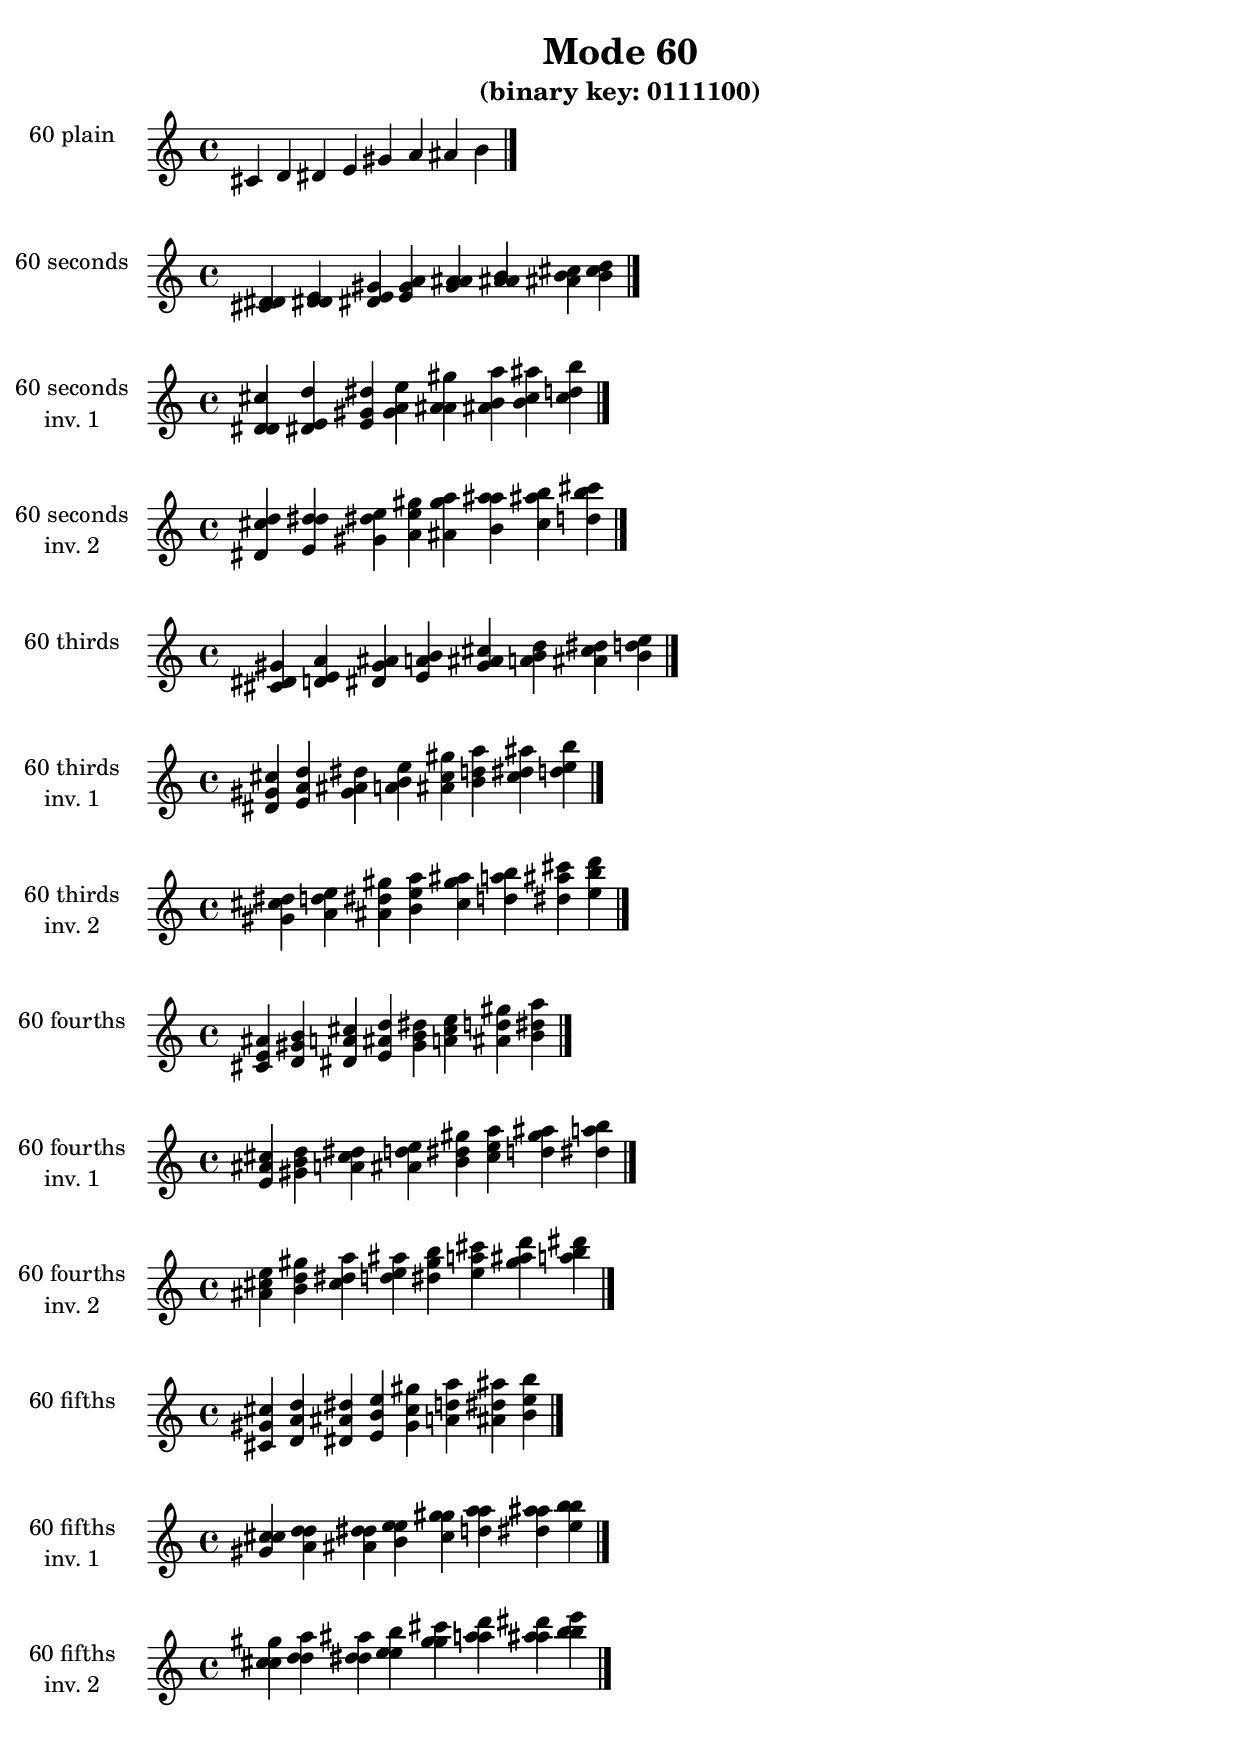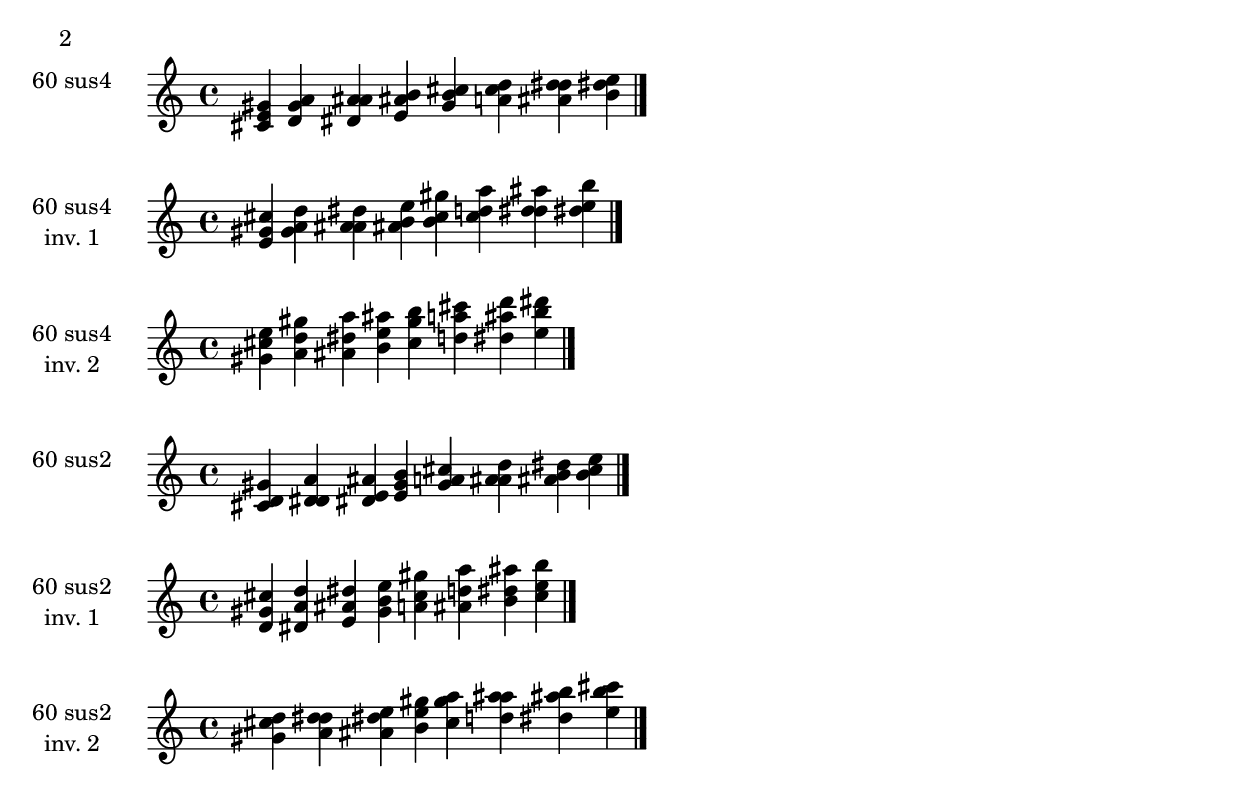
\version "2.19.0"

\header {
  title = "Mode 60"
  subtitle = "(binary key: 0111100)"
 %% Remove default LilyPond tagline
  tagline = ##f
}

\paper {
  #(set-paper-size "a4")
}

global = {
  \key c \major
  \time 4/4
  \tempo 4=100
}

\book {
  \score {
    \new Staff \with {
      instrumentName =  \markup { \column {
         \hcenter-in #14 \line { 60 plain }
         \hcenter-in #14 \line {  } } }
      midiInstrument = "oboe"
    } { \accidentalStyle "default"
        \cadenzaOn cis' d' dis' e' gis' a' ais' b'  \cadenzaOff \bar "|." }
    \layout { }
  }
  \score {
    \new Staff \with {
      instrumentName =  \markup { \column {
         \hcenter-in #14 \line { 60 seconds }
         \hcenter-in #14 \line {  } } }
      midiInstrument = "oboe"
    } { \accidentalStyle "default"
        \cadenzaOn <cis' d' dis'> <d' dis' e'> <dis' e' gis'> <e' gis' a'> <gis' a' ais'> <a' ais' b'> <ais' b' cis''> <b' cis'' d''>  \cadenzaOff \bar "|." }
    \layout { }
  }
  \score {
    \new Staff \with {
      instrumentName =  \markup { \column {
         \hcenter-in #14 \line { 60 seconds }
         \hcenter-in #14 \line { inv. 1 } } }
      midiInstrument = "oboe"
    } { \accidentalStyle "default"
        \cadenzaOn <d' dis' cis''> <dis' e' d''> <e' gis' dis''> <gis' a' e''> <a' ais' gis''> <ais' b' a''> <b' cis'' ais''> <cis'' d'' b''>  \cadenzaOff \bar "|." }
    \layout { }
  }
  \score {
    \new Staff \with {
      instrumentName =  \markup { \column {
         \hcenter-in #14 \line { 60 seconds }
         \hcenter-in #14 \line { inv. 2 } } }
      midiInstrument = "oboe"
    } { \accidentalStyle "default"
        \cadenzaOn <dis' cis'' d''> <e' d'' dis''> <gis' dis'' e''> <a' e'' gis''> <ais' gis'' a''> <b' a'' ais''> <cis'' ais'' b''> <d'' b'' cis'''>  \cadenzaOff \bar "|." }
    \layout { }
  }
  \score {
    \new Staff \with {
      instrumentName =  \markup { \column {
         \hcenter-in #14 \line { 60 thirds }
         \hcenter-in #14 \line {  } } }
      midiInstrument = "oboe"
    } { \accidentalStyle "default"
        \cadenzaOn <cis' dis' gis'> <d' e' a'> <dis' gis' ais'> <e' a' b'> <gis' ais' cis''> <a' b' d''> <ais' cis'' dis''> <b' d'' e''>  \cadenzaOff \bar "|." }
    \layout { }
  }
  \score {
    \new Staff \with {
      instrumentName =  \markup { \column {
         \hcenter-in #14 \line { 60 thirds }
         \hcenter-in #14 \line { inv. 1 } } }
      midiInstrument = "oboe"
    } { \accidentalStyle "default"
        \cadenzaOn <dis' gis' cis''> <e' a' d''> <gis' ais' dis''> <a' b' e''> <ais' cis'' gis''> <b' d'' a''> <cis'' dis'' ais''> <d'' e'' b''>  \cadenzaOff \bar "|." }
    \layout { }
  }
  \score {
    \new Staff \with {
      instrumentName =  \markup { \column {
         \hcenter-in #14 \line { 60 thirds }
         \hcenter-in #14 \line { inv. 2 } } }
      midiInstrument = "oboe"
    } { \accidentalStyle "default"
        \cadenzaOn <gis' cis'' dis''> <a' d'' e''> <ais' dis'' gis''> <b' e'' a''> <cis'' gis'' ais''> <d'' a'' b''> <dis'' ais'' cis'''> <e'' b'' d'''>  \cadenzaOff \bar "|." }
    \layout { }
  }
  \score {
    \new Staff \with {
      instrumentName =  \markup { \column {
         \hcenter-in #14 \line { 60 fourths }
         \hcenter-in #14 \line {  } } }
      midiInstrument = "oboe"
    } { \accidentalStyle "default"
        \cadenzaOn <cis' e' ais'> <d' gis' b'> <dis' a' cis''> <e' ais' d''> <gis' b' dis''> <a' cis'' e''> <ais' d'' gis''> <b' dis'' a''>  \cadenzaOff \bar "|." }
    \layout { }
  }
  \score {
    \new Staff \with {
      instrumentName =  \markup { \column {
         \hcenter-in #14 \line { 60 fourths }
         \hcenter-in #14 \line { inv. 1 } } }
      midiInstrument = "oboe"
    } { \accidentalStyle "default"
        \cadenzaOn <e' ais' cis''> <gis' b' d''> <a' cis'' dis''> <ais' d'' e''> <b' dis'' gis''> <cis'' e'' a''> <d'' gis'' ais''> <dis'' a'' b''>  \cadenzaOff \bar "|." }
    \layout { }
  }
  \score {
    \new Staff \with {
      instrumentName =  \markup { \column {
         \hcenter-in #14 \line { 60 fourths }
         \hcenter-in #14 \line { inv. 2 } } }
      midiInstrument = "oboe"
    } { \accidentalStyle "default"
        \cadenzaOn <ais' cis'' e''> <b' d'' gis''> <cis'' dis'' a''> <d'' e'' ais''> <dis'' gis'' b''> <e'' a'' cis'''> <gis'' ais'' d'''> <a'' b'' dis'''>  \cadenzaOff \bar "|." }
    \layout { }
  }
  \score {
    \new Staff \with {
      instrumentName =  \markup { \column {
         \hcenter-in #14 \line { 60 fifths }
         \hcenter-in #14 \line {  } } }
      midiInstrument = "oboe"
    } { \accidentalStyle "default"
        \cadenzaOn <cis' gis' cis''> <d' a' d''> <dis' ais' dis''> <e' b' e''> <gis' cis'' gis''> <a' d'' a''> <ais' dis'' ais''> <b' e'' b''>  \cadenzaOff \bar "|." }
    \layout { }
  }
  \score {
    \new Staff \with {
      instrumentName =  \markup { \column {
         \hcenter-in #14 \line { 60 fifths }
         \hcenter-in #14 \line { inv. 1 } } }
      midiInstrument = "oboe"
    } { \accidentalStyle "default"
        \cadenzaOn <gis' cis'' cis''> <a' d'' d''> <ais' dis'' dis''> <b' e'' e''> <cis'' gis'' gis''> <d'' a'' a''> <dis'' ais'' ais''> <e'' b'' b''>  \cadenzaOff \bar "|." }
    \layout { }
  }
  \score {
    \new Staff \with {
      instrumentName =  \markup { \column {
         \hcenter-in #14 \line { 60 fifths }
         \hcenter-in #14 \line { inv. 2 } } }
      midiInstrument = "oboe"
    } { \accidentalStyle "default"
        \cadenzaOn <cis'' cis'' gis''> <d'' d'' a''> <dis'' dis'' ais''> <e'' e'' b''> <gis'' gis'' cis'''> <a'' a'' d'''> <ais'' ais'' dis'''> <b'' b'' e'''>  \cadenzaOff \bar "|." }
    \layout { }
  }
  \score {
    \new Staff \with {
      instrumentName =  \markup { \column {
         \hcenter-in #14 \line { 60 sus4 }
         \hcenter-in #14 \line {  } } }
      midiInstrument = "oboe"
    } { \accidentalStyle "default"
        \cadenzaOn <cis' e' gis'> <d' gis' a'> <dis' a' ais'> <e' ais' b'> <gis' b' cis''> <a' cis'' d''> <ais' d'' dis''> <b' dis'' e''>  \cadenzaOff \bar "|." }
    \layout { }
  }
  \score {
    \new Staff \with {
      instrumentName =  \markup { \column {
         \hcenter-in #14 \line { 60 sus4 }
         \hcenter-in #14 \line { inv. 1 } } }
      midiInstrument = "oboe"
    } { \accidentalStyle "default"
        \cadenzaOn <e' gis' cis''> <gis' a' d''> <a' ais' dis''> <ais' b' e''> <b' cis'' gis''> <cis'' d'' a''> <d'' dis'' ais''> <dis'' e'' b''>  \cadenzaOff \bar "|." }
    \layout { }
  }
  \score {
    \new Staff \with {
      instrumentName =  \markup { \column {
         \hcenter-in #14 \line { 60 sus4 }
         \hcenter-in #14 \line { inv. 2 } } }
      midiInstrument = "oboe"
    } { \accidentalStyle "default"
        \cadenzaOn <gis' cis'' e''> <a' d'' gis''> <ais' dis'' a''> <b' e'' ais''> <cis'' gis'' b''> <d'' a'' cis'''> <dis'' ais'' d'''> <e'' b'' dis'''>  \cadenzaOff \bar "|." }
    \layout { }
  }
  \score {
    \new Staff \with {
      instrumentName =  \markup { \column {
         \hcenter-in #14 \line { 60 sus2 }
         \hcenter-in #14 \line {  } } }
      midiInstrument = "oboe"
    } { \accidentalStyle "default"
        \cadenzaOn <cis' d' gis'> <d' dis' a'> <dis' e' ais'> <e' gis' b'> <gis' a' cis''> <a' ais' d''> <ais' b' dis''> <b' cis'' e''>  \cadenzaOff \bar "|." }
    \layout { }
  }
  \score {
    \new Staff \with {
      instrumentName =  \markup { \column {
         \hcenter-in #14 \line { 60 sus2 }
         \hcenter-in #14 \line { inv. 1 } } }
      midiInstrument = "oboe"
    } { \accidentalStyle "default"
        \cadenzaOn <d' gis' cis''> <dis' a' d''> <e' ais' dis''> <gis' b' e''> <a' cis'' gis''> <ais' d'' a''> <b' dis'' ais''> <cis'' e'' b''>  \cadenzaOff \bar "|." }
    \layout { }
  }
  \score {
    \new Staff \with {
      instrumentName =  \markup { \column {
         \hcenter-in #14 \line { 60 sus2 }
         \hcenter-in #14 \line { inv. 2 } } }
      midiInstrument = "oboe"
    } { \accidentalStyle "default"
        \cadenzaOn <gis' cis'' d''> <a' d'' dis''> <ais' dis'' e''> <b' e'' gis''> <cis'' gis'' a''> <d'' a'' ais''> <dis'' ais'' b''> <e'' b'' cis'''>  \cadenzaOff \bar "|." }
    \layout { }
  }
}

\book {
  \bookOutputSuffix "plain_"
  \score {
    \new Staff \with {
      instrumentName =  \markup { \column {
         \hcenter-in #14 \line { 60 plain }
         \hcenter-in #14 \line {  } } }
      midiInstrument = "oboe"
    } { \accidentalStyle "default"
        \cadenzaOn cis' d' dis' e' gis' a' ais' b'  \cadenzaOff \bar "|." }
    \midi { }
  }
}
\book {
  \bookOutputSuffix "seconds_"
  \score {
    \new Staff \with {
      instrumentName =  \markup { \column {
         \hcenter-in #14 \line { 60 seconds }
         \hcenter-in #14 \line {  } } }
      midiInstrument = "oboe"
    } { \accidentalStyle "default"
        \cadenzaOn <cis' d' dis'> <d' dis' e'> <dis' e' gis'> <e' gis' a'> <gis' a' ais'> <a' ais' b'> <ais' b' cis''> <b' cis'' d''>  \cadenzaOff \bar "|." }
    \midi { }
  }
}
\book {
  \bookOutputSuffix "seconds_inv. 1"
  \score {
    \new Staff \with {
      instrumentName =  \markup { \column {
         \hcenter-in #14 \line { 60 seconds }
         \hcenter-in #14 \line { inv. 1 } } }
      midiInstrument = "oboe"
    } { \accidentalStyle "default"
        \cadenzaOn <d' dis' cis''> <dis' e' d''> <e' gis' dis''> <gis' a' e''> <a' ais' gis''> <ais' b' a''> <b' cis'' ais''> <cis'' d'' b''>  \cadenzaOff \bar "|." }
    \midi { }
  }
}
\book {
  \bookOutputSuffix "seconds_inv. 2"
  \score {
    \new Staff \with {
      instrumentName =  \markup { \column {
         \hcenter-in #14 \line { 60 seconds }
         \hcenter-in #14 \line { inv. 2 } } }
      midiInstrument = "oboe"
    } { \accidentalStyle "default"
        \cadenzaOn <dis' cis'' d''> <e' d'' dis''> <gis' dis'' e''> <a' e'' gis''> <ais' gis'' a''> <b' a'' ais''> <cis'' ais'' b''> <d'' b'' cis'''>  \cadenzaOff \bar "|." }
    \midi { }
  }
}
\book {
  \bookOutputSuffix "thirds_"
  \score {
    \new Staff \with {
      instrumentName =  \markup { \column {
         \hcenter-in #14 \line { 60 thirds }
         \hcenter-in #14 \line {  } } }
      midiInstrument = "oboe"
    } { \accidentalStyle "default"
        \cadenzaOn <cis' dis' gis'> <d' e' a'> <dis' gis' ais'> <e' a' b'> <gis' ais' cis''> <a' b' d''> <ais' cis'' dis''> <b' d'' e''>  \cadenzaOff \bar "|." }
    \midi { }
  }
}
\book {
  \bookOutputSuffix "thirds_inv. 1"
  \score {
    \new Staff \with {
      instrumentName =  \markup { \column {
         \hcenter-in #14 \line { 60 thirds }
         \hcenter-in #14 \line { inv. 1 } } }
      midiInstrument = "oboe"
    } { \accidentalStyle "default"
        \cadenzaOn <dis' gis' cis''> <e' a' d''> <gis' ais' dis''> <a' b' e''> <ais' cis'' gis''> <b' d'' a''> <cis'' dis'' ais''> <d'' e'' b''>  \cadenzaOff \bar "|." }
    \midi { }
  }
}
\book {
  \bookOutputSuffix "thirds_inv. 2"
  \score {
    \new Staff \with {
      instrumentName =  \markup { \column {
         \hcenter-in #14 \line { 60 thirds }
         \hcenter-in #14 \line { inv. 2 } } }
      midiInstrument = "oboe"
    } { \accidentalStyle "default"
        \cadenzaOn <gis' cis'' dis''> <a' d'' e''> <ais' dis'' gis''> <b' e'' a''> <cis'' gis'' ais''> <d'' a'' b''> <dis'' ais'' cis'''> <e'' b'' d'''>  \cadenzaOff \bar "|." }
    \midi { }
  }
}
\book {
  \bookOutputSuffix "fourths_"
  \score {
    \new Staff \with {
      instrumentName =  \markup { \column {
         \hcenter-in #14 \line { 60 fourths }
         \hcenter-in #14 \line {  } } }
      midiInstrument = "oboe"
    } { \accidentalStyle "default"
        \cadenzaOn <cis' e' ais'> <d' gis' b'> <dis' a' cis''> <e' ais' d''> <gis' b' dis''> <a' cis'' e''> <ais' d'' gis''> <b' dis'' a''>  \cadenzaOff \bar "|." }
    \midi { }
  }
}
\book {
  \bookOutputSuffix "fourths_inv. 1"
  \score {
    \new Staff \with {
      instrumentName =  \markup { \column {
         \hcenter-in #14 \line { 60 fourths }
         \hcenter-in #14 \line { inv. 1 } } }
      midiInstrument = "oboe"
    } { \accidentalStyle "default"
        \cadenzaOn <e' ais' cis''> <gis' b' d''> <a' cis'' dis''> <ais' d'' e''> <b' dis'' gis''> <cis'' e'' a''> <d'' gis'' ais''> <dis'' a'' b''>  \cadenzaOff \bar "|." }
    \midi { }
  }
}
\book {
  \bookOutputSuffix "fourths_inv. 2"
  \score {
    \new Staff \with {
      instrumentName =  \markup { \column {
         \hcenter-in #14 \line { 60 fourths }
         \hcenter-in #14 \line { inv. 2 } } }
      midiInstrument = "oboe"
    } { \accidentalStyle "default"
        \cadenzaOn <ais' cis'' e''> <b' d'' gis''> <cis'' dis'' a''> <d'' e'' ais''> <dis'' gis'' b''> <e'' a'' cis'''> <gis'' ais'' d'''> <a'' b'' dis'''>  \cadenzaOff \bar "|." }
    \midi { }
  }
}
\book {
  \bookOutputSuffix "fifths_"
  \score {
    \new Staff \with {
      instrumentName =  \markup { \column {
         \hcenter-in #14 \line { 60 fifths }
         \hcenter-in #14 \line {  } } }
      midiInstrument = "oboe"
    } { \accidentalStyle "default"
        \cadenzaOn <cis' gis' cis''> <d' a' d''> <dis' ais' dis''> <e' b' e''> <gis' cis'' gis''> <a' d'' a''> <ais' dis'' ais''> <b' e'' b''>  \cadenzaOff \bar "|." }
    \midi { }
  }
}
\book {
  \bookOutputSuffix "fifths_inv. 1"
  \score {
    \new Staff \with {
      instrumentName =  \markup { \column {
         \hcenter-in #14 \line { 60 fifths }
         \hcenter-in #14 \line { inv. 1 } } }
      midiInstrument = "oboe"
    } { \accidentalStyle "default"
        \cadenzaOn <gis' cis'' cis''> <a' d'' d''> <ais' dis'' dis''> <b' e'' e''> <cis'' gis'' gis''> <d'' a'' a''> <dis'' ais'' ais''> <e'' b'' b''>  \cadenzaOff \bar "|." }
    \midi { }
  }
}
\book {
  \bookOutputSuffix "fifths_inv. 2"
  \score {
    \new Staff \with {
      instrumentName =  \markup { \column {
         \hcenter-in #14 \line { 60 fifths }
         \hcenter-in #14 \line { inv. 2 } } }
      midiInstrument = "oboe"
    } { \accidentalStyle "default"
        \cadenzaOn <cis'' cis'' gis''> <d'' d'' a''> <dis'' dis'' ais''> <e'' e'' b''> <gis'' gis'' cis'''> <a'' a'' d'''> <ais'' ais'' dis'''> <b'' b'' e'''>  \cadenzaOff \bar "|." }
    \midi { }
  }
}
\book {
  \bookOutputSuffix "sus4_"
  \score {
    \new Staff \with {
      instrumentName =  \markup { \column {
         \hcenter-in #14 \line { 60 sus4 }
         \hcenter-in #14 \line {  } } }
      midiInstrument = "oboe"
    } { \accidentalStyle "default"
        \cadenzaOn <cis' e' gis'> <d' gis' a'> <dis' a' ais'> <e' ais' b'> <gis' b' cis''> <a' cis'' d''> <ais' d'' dis''> <b' dis'' e''>  \cadenzaOff \bar "|." }
    \midi { }
  }
}
\book {
  \bookOutputSuffix "sus4_inv. 1"
  \score {
    \new Staff \with {
      instrumentName =  \markup { \column {
         \hcenter-in #14 \line { 60 sus4 }
         \hcenter-in #14 \line { inv. 1 } } }
      midiInstrument = "oboe"
    } { \accidentalStyle "default"
        \cadenzaOn <e' gis' cis''> <gis' a' d''> <a' ais' dis''> <ais' b' e''> <b' cis'' gis''> <cis'' d'' a''> <d'' dis'' ais''> <dis'' e'' b''>  \cadenzaOff \bar "|." }
    \midi { }
  }
}
\book {
  \bookOutputSuffix "sus4_inv. 2"
  \score {
    \new Staff \with {
      instrumentName =  \markup { \column {
         \hcenter-in #14 \line { 60 sus4 }
         \hcenter-in #14 \line { inv. 2 } } }
      midiInstrument = "oboe"
    } { \accidentalStyle "default"
        \cadenzaOn <gis' cis'' e''> <a' d'' gis''> <ais' dis'' a''> <b' e'' ais''> <cis'' gis'' b''> <d'' a'' cis'''> <dis'' ais'' d'''> <e'' b'' dis'''>  \cadenzaOff \bar "|." }
    \midi { }
  }
}
\book {
  \bookOutputSuffix "sus2_"
  \score {
    \new Staff \with {
      instrumentName =  \markup { \column {
         \hcenter-in #14 \line { 60 sus2 }
         \hcenter-in #14 \line {  } } }
      midiInstrument = "oboe"
    } { \accidentalStyle "default"
        \cadenzaOn <cis' d' gis'> <d' dis' a'> <dis' e' ais'> <e' gis' b'> <gis' a' cis''> <a' ais' d''> <ais' b' dis''> <b' cis'' e''>  \cadenzaOff \bar "|." }
    \midi { }
  }
}
\book {
  \bookOutputSuffix "sus2_inv. 1"
  \score {
    \new Staff \with {
      instrumentName =  \markup { \column {
         \hcenter-in #14 \line { 60 sus2 }
         \hcenter-in #14 \line { inv. 1 } } }
      midiInstrument = "oboe"
    } { \accidentalStyle "default"
        \cadenzaOn <d' gis' cis''> <dis' a' d''> <e' ais' dis''> <gis' b' e''> <a' cis'' gis''> <ais' d'' a''> <b' dis'' ais''> <cis'' e'' b''>  \cadenzaOff \bar "|." }
    \midi { }
  }
}
\book {
  \bookOutputSuffix "sus2_inv. 2"
  \score {
    \new Staff \with {
      instrumentName =  \markup { \column {
         \hcenter-in #14 \line { 60 sus2 }
         \hcenter-in #14 \line { inv. 2 } } }
      midiInstrument = "oboe"
    } { \accidentalStyle "default"
        \cadenzaOn <gis' cis'' d''> <a' d'' dis''> <ais' dis'' e''> <b' e'' gis''> <cis'' gis'' a''> <d'' a'' ais''> <dis'' ais'' b''> <e'' b'' cis'''>  \cadenzaOff \bar "|." }
    \midi { }
  }
}
